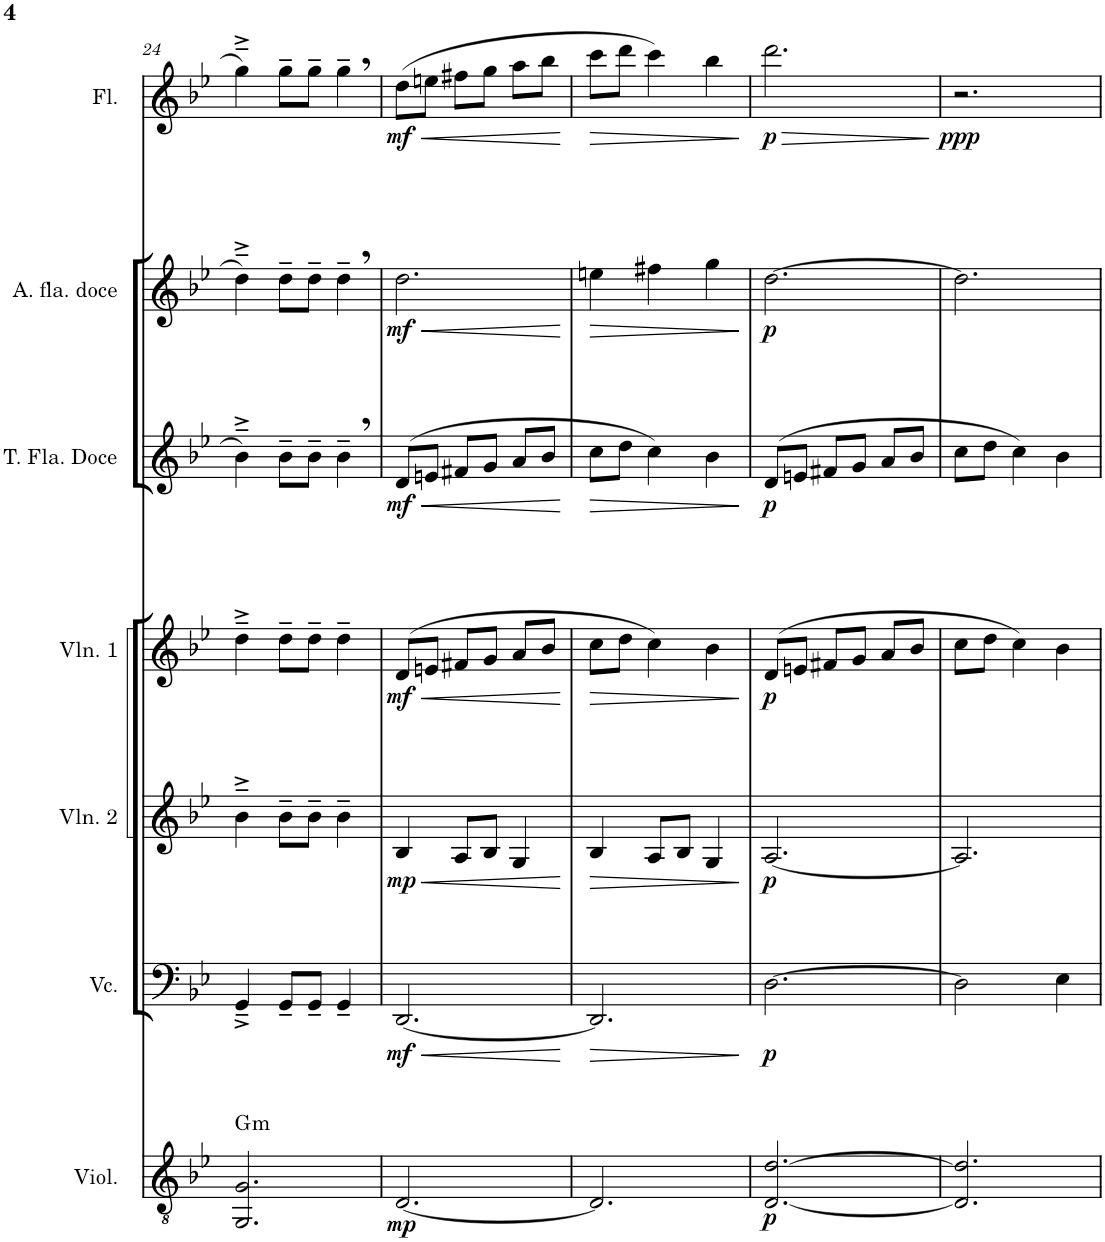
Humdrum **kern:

**kern	**dynam	**harte	**kern	**dynam	**kern	**dynam	**kern	**dynam	**kern	**dynam	**kern	**dynam	**kern	**dynam
*part7	*part7	*part7	*part6	*part6	*part5	*part5	*part4	*part4	*part3	*part3	*part2	*part2	*part1	*part1
*staff7	*staff7	*	*staff6	*staff6	*staff5	*staff5	*staff4	*staff4	*staff3	*staff3	*staff2	*staff2	*staff1	*staff1
*I"Violão	*	*	*I"Violoncelo	*	*I"Violino 2	*	*I"Violino 1	*	*I"Flauta Doce Tenor	*	*I"Flauta Doce Contralto	*	*I"Flauta Transversal (solista)	*
*I'Viol.	*	*	*I'Vc.	*	*I'Vln. 2	*	*I'Vln. 1	*	*	*	*	*	*I'Fl.	*
!!LO:PB:g=z
*clefGv2	*	*	*clefF4	*	*clefG2	*	*clefG2	*	*clefG2	*	*clefG2	*	*clefG2	*
*k[b-e-]	*	*	*k[b-e-]	*	*k[b-e-]	*	*k[b-e-]	*	*k[b-e-]	*	*k[b-e-]	*	*k[b-e-]	*
*M3/4	*	*	*M3/4	*	*M3/4	*	*M3/4	*	*M3/4	*	*M3/4	*	*M3/4	*
=24	=24	=24	=24	=24	=24	=24	=24	=24	=24	=24	=24	=24	=24	=24
!	!	!LO:H:kt=m	!	!	!	!	!	!	!	!	!	!	!	!
2.GG/ 2.G/	.	G:min	4GG~^/	.	4b-~^\	.	4dd~^\	.	4b-~^\	.	4dd~^\	.	4gg~^\	.
.	.	.	8GG~/L	.	8b-~\L	.	8dd~\L	.	8b-~\L	.	8dd~\L	.	8gg~\L	.
.	.	.	8GG~/J	.	8b-~\J	.	8dd~\J	.	8b-~\J	.	8dd~\J	.	8gg~\J	.
.	.	.	4GG~/	.	4b-~\	.	4dd~\	.	4b-~,\	.	4dd~,\	.	4gg~,\	.
=25	=25	=25	=25	=25	=25	=25	=25	=25	=25	=25	=25	=25	=25	=25
!	!LO:DY:b	!	!	!LO:HP:b	!	!LO:HP:b	!	!LO:HP:b	!	!LO:HP:b	!	!LO:HP:b	!	!LO:HP:b
!	!	!	!	!LO:DY:n=1:b	!	!LO:DY:n=1:b	!	!LO:DY:n=1:b	!	!LO:DY:n=1:b	!	!LO:DY:n=1:b	!	!LO:DY:n=1:b
[2.D/	mp	.	[2.DD/	< mf	4B-/	< mp	(8d/L	< mf	(8d/L	< mf	2.dd\	< mf	(8dd\L	< mf
.	.	.	.	.	.	.	8en/J	.	8en/J	.	.	.	8een\J	.
.	.	.	.	.	8A/L	.	8f#X/L	.	8f#X/L	.	.	.	8ff#X\L	.
.	.	.	.	.	8B-/J	.	8g/J	.	8g/J	.	.	.	8gg\J	.
.	.	.	.	.	4G/	.	8a/L	.	8a/L	.	.	.	8aa\L	.
.	.	.	.	.	.	.	8b-/J	.	8b-/J	.	.	.	8bb-\J	.
.	.	.	.	[	.	[	.	[	.	[	.	[	.	[
=26	=26	=26	=26	=26	=26	=26	=26	=26	=26	=26	=26	=26	=26	=26
!	!	!	!	!LO:HP:b	!	!LO:HP:b	!	!LO:HP:b	!	!LO:HP:b	!	!LO:HP:b	!	!LO:HP:b
2.D/]	.	.	2.DD/]	>	4B-/	>	8cc\L	>	8cc\L	>	4een\	>	8ccc\L	>
.	.	.	.	.	.	.	8dd\J	.	8dd\J	.	.	.	8ddd\J	.
.	.	.	.	.	8A/L	.	4cc\)	.	4cc\)	.	4ff#X\	.	4ccc\)	.
.	.	.	.	.	8B-/J	.	.	.	.	.	.	.	.	.
.	.	.	.	.	4G/	.	4b-\	.	4b-\	.	4gg\	.	4bb-\	.
.	.	.	.	]	.	]	.	]	.	]	.	]	.	]
=27	=27	=27	=27	=27	=27	=27	=27	=27	=27	=27	=27	=27	=27	=27
!	!LO:DY:b	!	!	!LO:DY:b	!	!LO:DY:b	!	!LO:DY:b	!	!LO:DY:b	!	!LO:DY:b	!	!LO:HP:b
!	!	!	!	!	!	!	!	!	!	!	!	!	!	!LO:DY:n=1:b
[2.D/ [2.d/	p	.	[2.D\	p	[2.A/	p	(8d/L	p	(8d/L	p	[2.dd\	p	2.ddd\	> p
.	.	.	.	.	.	.	8en/J	.	8en/J	.	.	.	.	.
.	.	.	.	.	.	.	8f#X/L	.	8f#X/L	.	.	.	.	.
.	.	.	.	.	.	.	8g/J	.	8g/J	.	.	.	.	.
.	.	.	.	.	.	.	8a/L	.	8a/L	.	.	.	.	.
.	.	.	.	.	.	.	8b-/J	.	8b-/J	.	.	.	.	.
.	.	.	.	.	.	.	.	.	.	.	.	.	.	]
=28	=28	=28	=28	=28	=28	=28	=28	=28	=28	=28	=28	=28	=28	=28
!	!	!	!	!	!	!	!	!	!	!	!	!	!	!LO:DY:b
2.D/] 2.d/]	.	.	2D\]	.	2.A/]	.	8cc\L	.	8cc\L	.	2.dd\]	.	2.r	ppp
.	.	.	.	.	.	.	8dd\J	.	8dd\J	.	.	.	.	.
.	.	.	.	.	.	.	4cc\)	.	4cc\)	.	.	.	.	.
.	.	.	4E-\	.	.	.	4b-\	.	4b-\	.	.	.	.	.
=	=	=	=	=	=	=	=	=	=	=	=	=	=	=
*-	*-	*-	*-	*-	*-	*-	*-	*-	*-	*-	*-	*-	*-	*-
